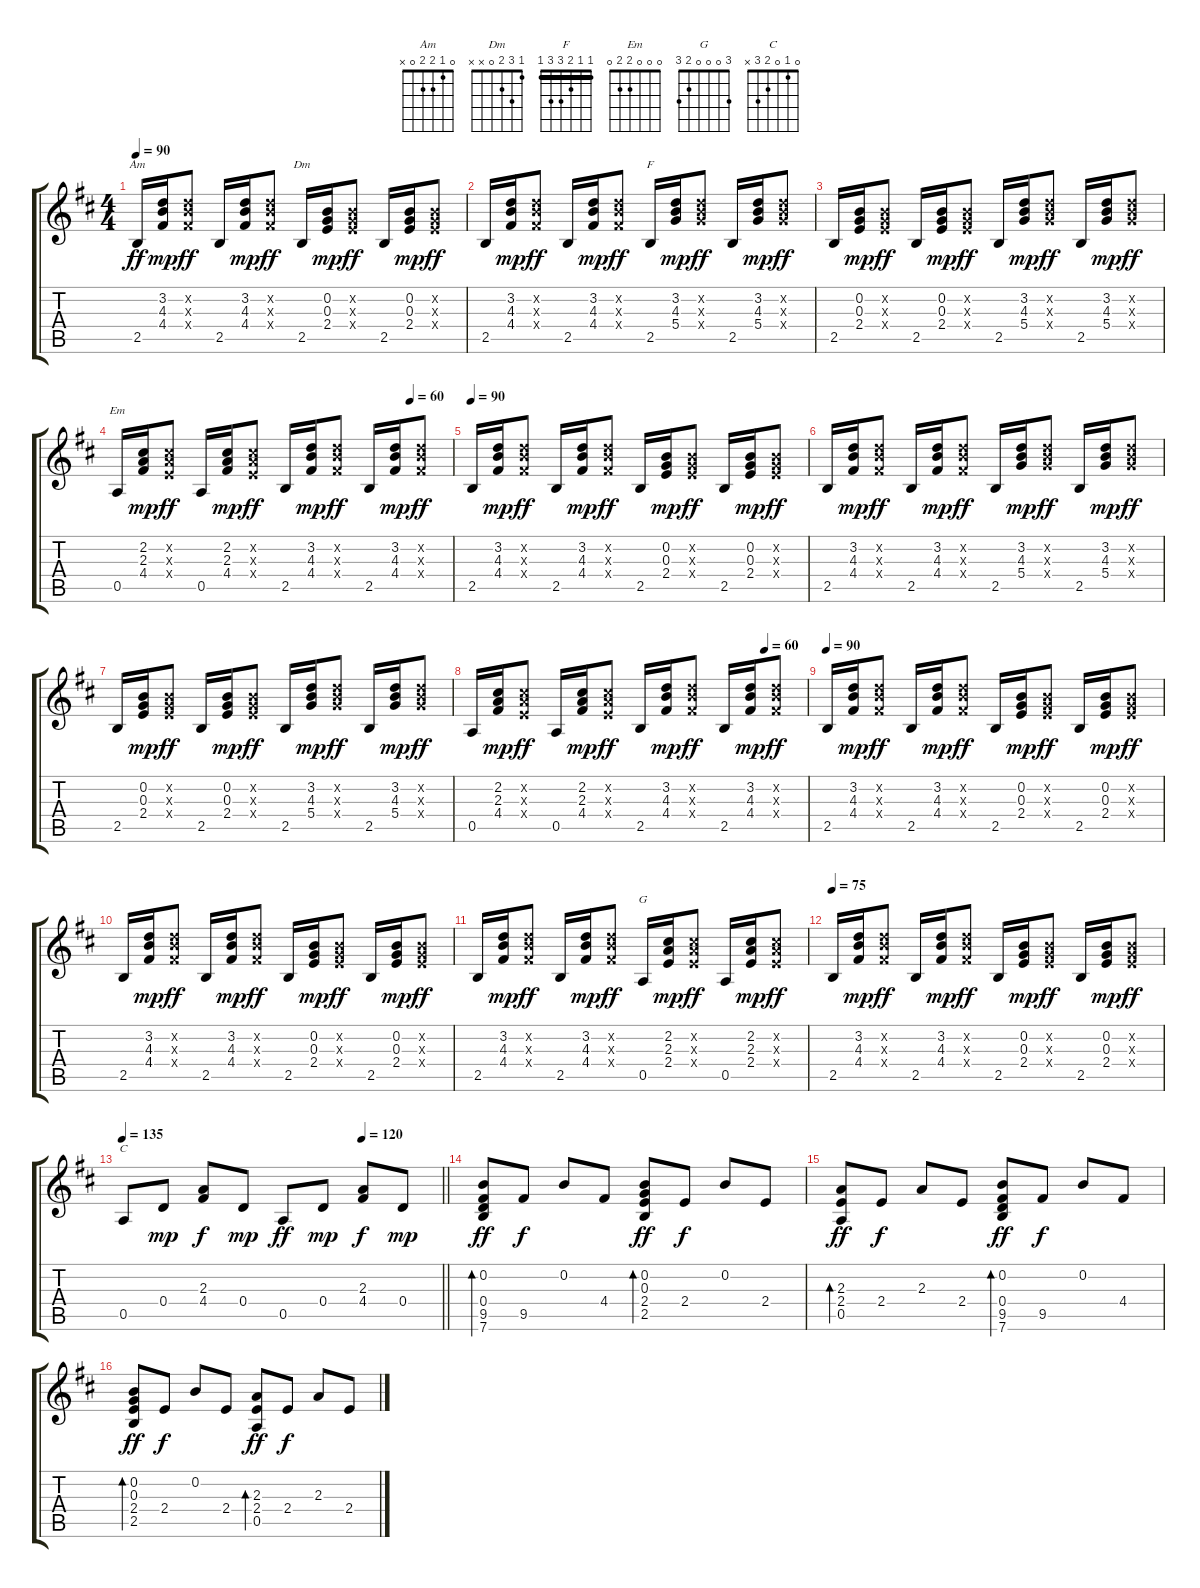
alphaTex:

\track "" {instrument acousticguitarsteel}
\staff {score tabs}
\tuning (E4 B3 G3 D3 A2 E2) {hide}
\chord ("Am" 0 1 2 2 0 x)
\chord ("Dm" 1 3 2 0 x x)
\chord ("F" 1 1 2 3 3 1) {barre 1}
\chord ("Em" 0 0 0 2 2 0)
\chord ("G" 3 0 0 0 2 3)
\chord ("C" 0 1 0 2 3 x)
\ts (4 4)
\section ("" "")
\tempo 90
\clef g2
\ks d
2.5.16{ch "Am" dy ff} (3.2 4.3 4.4).16{dy mp} (3.2{x} 4.3{x} 4.4{x}).8{dy ff} 2.5.16 (3.2 4.3 4.4).16{dy mp} (3.2{x} 4.3{x} 4.4{x}).8{dy ff} 2.5.16{ch "Dm"} (0.2 0.3 2.4).16{dy mp} (0.2{x} 0.3{x} 2.4{x}).8{dy ff} 2.5.16 (0.2 0.3 2.4).16{dy mp} (0.2{x} 0.3{x} 2.4{x}).8{dy ff} |
2.5.16 (3.2 4.3 4.4).16{dy mp} (3.2{x} 4.3{x} 4.4{x}).8{dy ff} 2.5.16 (3.2 4.3 4.4).16{dy mp} (3.2{x} 4.3{x} 4.4{x}).8{dy ff} 2.5.16{ch "F"} (3.2 4.3 5.4).16{dy mp} (3.2{x} 4.3{x} 5.4{x}).8{dy ff} 2.5.16 (3.2 4.3 5.4).16{dy mp} (3.2{x} 4.3{x} 5.4{x}).8{dy ff} |
2.5.16 (0.2 0.3 2.4).16{dy mp} (0.2{x} 0.3{x} 2.4{x}).8{dy ff} 2.5.16 (0.2 0.3 2.4).16{dy mp} (0.2{x} 0.3{x} 2.4{x}).8{dy ff} 2.5.16 (3.2 4.3 5.4).16{dy mp} (3.2{x} 4.3{x} 5.4{x}).8{dy ff} 2.5.16 (3.2 4.3 5.4).16{dy mp} (3.2{x} 4.3{x} 5.4{x}).8{dy ff} |
\tempo (60 0.875)
0.5.16{ch "Em"} (2.2 2.3 4.4).16{dy mp} (2.2{x} 2.3{x} 2.4{x}).8{dy ff} 0.5.16 (2.2 2.3 4.4).16{dy mp} (2.2{x} 2.3{x} 2.4{x}).8{dy ff} 2.5.16 (3.2 4.3 4.4).16{dy mp} (3.2{x} 4.3{x} 4.4{x}).8{dy ff} 2.5.16 (3.2 4.3 4.4).16{dy mp} (3.2{x} 4.3{x} 4.4{x}).8{dy ff} |
\tempo 90
2.5.16 (3.2 4.3 4.4).16{dy mp} (3.2{x} 4.3{x} 4.4{x}).8{dy ff} 2.5.16 (3.2 4.3 4.4).16{dy mp} (3.2{x} 4.3{x} 4.4{x}).8{dy ff} 2.5.16 (0.2 0.3 2.4).16{dy mp} (0.2{x} 0.3{x} 2.4{x}).8{dy ff} 2.5.16 (0.2 0.3 2.4).16{dy mp} (0.2{x} 0.3{x} 2.4{x}).8{dy ff} |
2.5.16 (3.2 4.3 4.4).16{dy mp} (3.2{x} 4.3{x} 4.4{x}).8{dy ff} 2.5.16 (3.2 4.3 4.4).16{dy mp} (3.2{x} 4.3{x} 4.4{x}).8{dy ff} 2.5.16 (3.2 4.3 5.4).16{dy mp} (3.2{x} 4.3{x} 5.4{x}).8{dy ff} 2.5.16 (3.2 4.3 5.4).16{dy mp} (3.2{x} 4.3{x} 5.4{x}).8{dy ff} |
2.5.16 (0.2 0.3 2.4).16{dy mp} (0.2{x} 0.3{x} 2.4{x}).8{dy ff} 2.5.16 (0.2 0.3 2.4).16{dy mp} (0.2{x} 0.3{x} 2.4{x}).8{dy ff} 2.5.16 (3.2 4.3 5.4).16{dy mp} (3.2{x} 4.3{x} 5.4{x}).8{dy ff} 2.5.16 (3.2 4.3 5.4).16{dy mp} (3.2{x} 4.3{x} 5.4{x}).8{dy ff} |
\tempo (60 0.875)
0.5.16 (2.2 2.3 4.4).16{dy mp} (2.2{x} 2.3{x} 2.4{x}).8{dy ff} 0.5.16 (2.2 2.3 4.4).16{dy mp} (2.2{x} 2.3{x} 2.4{x}).8{dy ff} 2.5.16 (3.2 4.3 4.4).16{dy mp} (3.2{x} 4.3{x} 4.4{x}).8{dy ff} 2.5.16 (3.2 4.3 4.4).16{dy mp} (3.2{x} 4.3{x} 4.4{x}).8{dy ff} |
\tempo 90
2.5.16 (3.2 4.3 4.4).16{dy mp} (3.2{x} 4.3{x} 4.4{x}).8{dy ff} 2.5.16 (3.2 4.3 4.4).16{dy mp} (3.2{x} 4.3{x} 4.4{x}).8{dy ff} 2.5.16 (0.2 0.3 2.4).16{dy mp} (0.2{x} 0.3{x} 2.4{x}).8{dy ff} 2.5.16 (0.2 0.3 2.4).16{dy mp} (0.2{x} 0.3{x} 2.4{x}).8{dy ff} |
2.5.16 (3.2 4.3 4.4).16{dy mp} (3.2{x} 4.3{x} 4.4{x}).8{dy ff} 2.5.16 (3.2 4.3 4.4).16{dy mp} (3.2{x} 4.3{x} 4.4{x}).8{dy ff} 2.5.16 (0.2 0.3 2.4).16{dy mp} (0.2{x} 0.3{x} 2.4{x}).8{dy ff} 2.5.16 (0.2 0.3 2.4).16{dy mp} (0.2{x} 0.3{x} 2.4{x}).8{dy ff} |
2.5.16 (3.2 4.3 4.4).16{dy mp} (3.2{x} 4.3{x} 4.4{x}).8{dy ff} 2.5.16 (3.2 4.3 4.4).16{dy mp} (3.2{x} 4.3{x} 4.4{x}).8{dy ff} 0.5.16{ch "G"} (2.2 2.3 2.4).16{dy mp} (2.2{x} 2.3{x} 2.4{x}).8{dy ff} 0.5.16 (2.2 2.3 2.4).16{dy mp} (2.2{x} 2.3{x} 2.4{x}).8{dy ff} |
\tempo 75
2.5.16 (3.2 4.3 4.4).16{dy mp} (3.2{x} 4.3{x} 4.4{x}).8{dy ff} 2.5.16 (3.2 4.3 4.4).16{dy mp} (3.2{x} 4.3{x} 4.4{x}).8{dy ff} 2.5.16 (0.2 0.3 2.4).16{dy mp} (0.2{x} 0.3{x} 2.4{x}).8{dy ff} 2.5.16 (0.2 0.3 2.4).16{dy mp} (0.2{x} 0.3{x} 2.4{x}).8{dy ff} |
\tempo (120 0.75)
\tempo 135
\barLineRight lightlight
0.5.8{ch "C"} 0.4.8{dy mp} (2.3 4.4).8{dy f} 0.4.8{dy mp} 0.5.8{dy ff} 0.4.8{dy mp} (2.3 4.4).8{dy f} 0.4.8{dy mp} |
\section ("" "")
(0.2 0.4 9.5 7.6).8{bd 240 dy ff} 9.5.8{dy f} 0.2.8 4.4.8 (0.2 0.3 2.4 2.5).8{bd 240 dy ff} 2.4.8{dy f} 0.2.8 2.4.8 |
(2.3 2.4 0.5).8{bd 240 dy ff} 2.4.8{dy f} 2.3.8 2.4.8 (0.2 0.4 9.5 7.6).8{bd 240 dy ff} 9.5.8{dy f} 0.2.8 4.4.8 |
(0.2 0.3 2.4 2.5).8{bd 240 dy ff} 2.4.8{dy f} 0.2.8 2.4.8 (2.3 2.4 0.5).8{bd 240 dy ff} 2.4.8{dy f} 2.3.8 2.4.8
